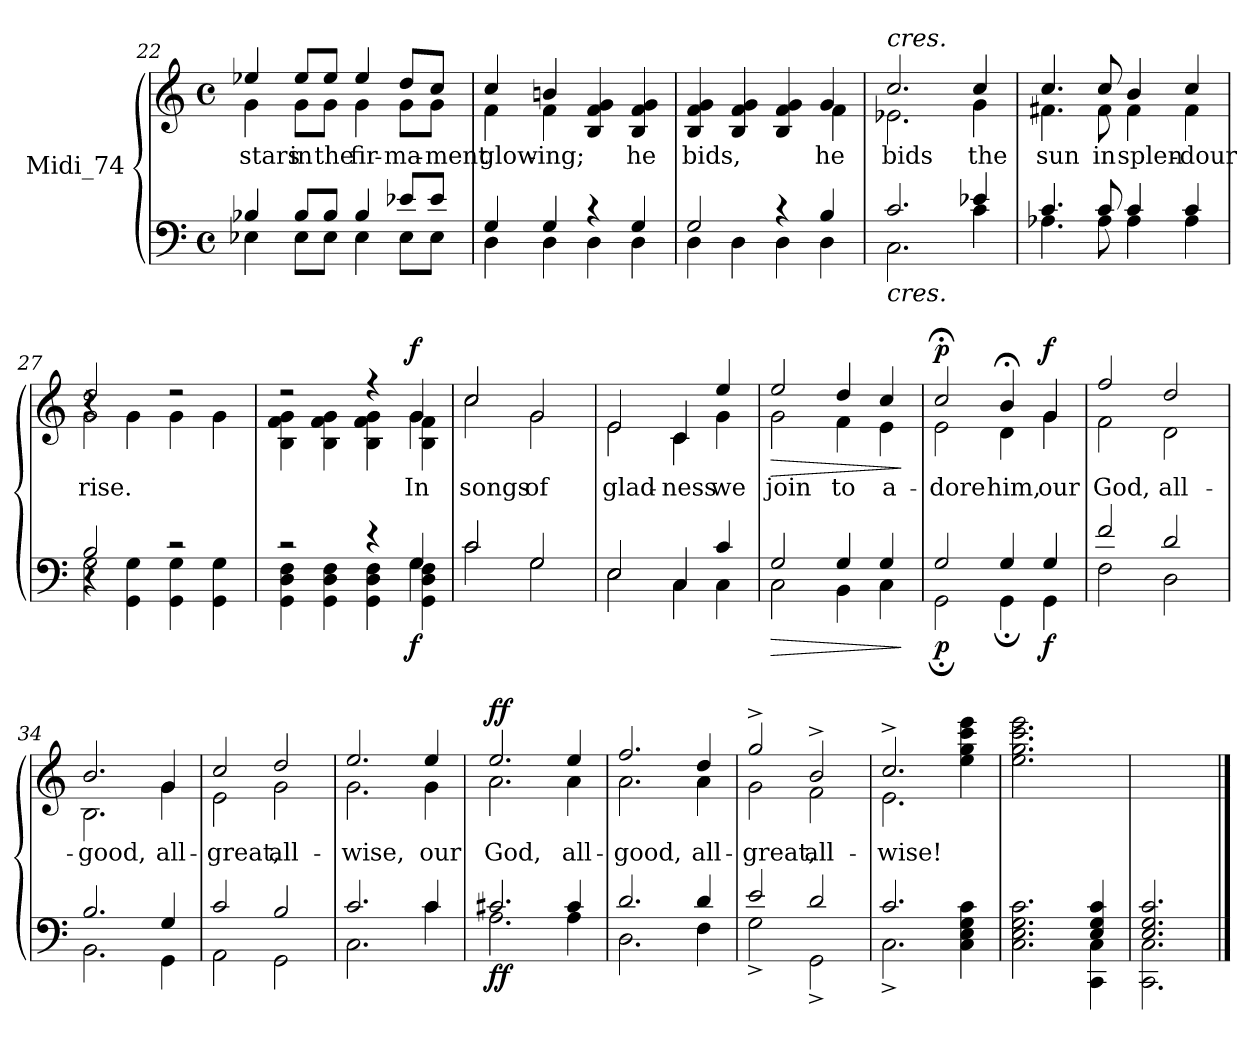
**kern	**dynam	**kern	**text	**dynam
*part2	*part2	*part1	*part1	*part1
*staff2	*staff2	*staff1	*staff1	*staff1
*I"Midi_74	*	*I"Midi_74	*	*
!!LO:LB:g=z
*clefF4	*	*clefG2	*	*
*k[]	*	*k[]	*	*
*C:	*	*C:	*	*
*M4/4	*	*M4/4	*	*
*met(c)	*	*met(c)	*	*
=22	=22	=22	=22	=22
*^	*	*	*	*
!	!	!	!	!LO:LY:b	!
*	*	*	*^	*	*
4B-X/	4E-X\	.	4ee-X/	4g\	stars	.
!	!	!	!	!	!LO:LY:b	!
8B-/L	8E-\L	.	8ee-/L	8g\L	in	.
!	!	!	!	!	!LO:LY:b	!
8B-/J	8E-\J	.	8ee-/J	8g\J	the	.
!	!	!	!	!	!LO:LY:b	!
4B-/	4E-\	.	4ee-/	4g\	fir-	.
!	!	!	!	!	!LO:LY:b	!
8e-X/L	8E-\L	.	8dd/L	8g\L	-ma-	.
!	!	!	!	!	!LO:LY:b	!
8e-/J	8E-\J	.	8cc/J	8g\J	-ment	.
=23	=23	=23	=23	=23	=23	=23
!	!	!	!	!	!LO:LY:b	!
4G/	4D\	.	4cc/	4f\	glow-	.
!	!	!	!	!	!LO:LY:b	!
4G/	4D\	.	4bn/	4f\	-ing;	.
4r	4D\	.	4B/ 4f/ 4g/	2ryy	.	.
!	!	!	!	!	!LO:LY:b	!
4G/	4D\	.	4B/ 4f/ 4g/	.	he	.
=24	=24	=24	=24	=24	=24	=24
!	!	!	!	!	!LO:LY:b	!
2G/	4D\	.	4B/ 4f/ 4g/	2.ryy	bids,	.
.	4D\	.	4B/ 4f/ 4g/	.	.	.
4r	4D\	.	4B/ 4f/ 4g/	.	.	.
!	!	!	!	!	!LO:LY:b	!
4B/	4D\	.	4g/	4f\	he	.
=25	=25	=25	=25	=25	=25	=25
!	!	!	!LO:TX:a:i:t=cres.	!	!	!
!LO:TX:b:i:t=cres.	!	!	!	!	!	!
!	!	!	!	!	!LO:LY:b	!
2.c/	2.C\	.	2.cc/	2.e-X\	bids	.
!	!	!	!	!	!LO:LY:b	!
4e-X/	4c\	.	4cc/	4g\	the	.
!!LO:LB:g=z
=26	=26	=26	=26	=26	=26	=26
*	*^	*	*	*	*	*
!	!	!	!	!	!	!LO:LY:b	!
*	*	*	*	*	*^	*	*
4.c/	4.A-X\	1ryy	.	4.cc/	4.f#X\	1ryy	sun	.
!	!	!	!	!	!	!	!LO:LY:b	!
8c/	8A-\	.	.	8cc/	8f#\	.	in	.
!	!	!	!	!	!	!	!LO:LY:b	!
4c/	4A-\	.	.	4b/	4f#\	.	splen-	.
!	!	!	!	!	!	!	!LO:LY:b	!
4c/	4A-\	.	.	4cc/	4f#\	.	-dour	.
=27	=27	=27	=27	=27	=27	=27	=27	=27
!	!	!	!	!	!	!	!LO:LY:b	!
2B/	2G\	4r	.	2dd/	2g\	4r	rise.	.
.	.	4GG\ 4G\	.	.	.	4g\	.	.
2r	2ryy	4GG\ 4G\	.	2r	2ryy	4g\	.	.
.	.	4GG\ 4G\	.	.	.	4g\	.	.
=28	=28	=28	=28	=28	=28	=28	=28	=28
2r	2.ryy	4GG\ 4D\ 4F\	.	2r	2.ryy	4B\ 4f\ 4g\	.	.
.	.	4GG\ 4D\ 4F\	.	.	.	4B\ 4f\ 4g\	.	.
4r	.	4GG\ 4D\ 4F\	.	4r	.	4B\ 4f\ 4g\	.	.
!	!	!	!LO:DY:b	!	!	!	!LO:LY:b	!LO:DY:a
4G/	4G\	4GG\ 4D\ 4F\	f	4g/	4g\	4B\ 4f\	In	f
=29	=29	=29	=29	=29	=29	=29	=29	=29
!	!	!	!	!	!	!	!LO:LY:b	!
2c/	2c\	1ryy	.	2cc/	2cc\	1ryy	songs	.
!	!	!	!	!	!	!	!LO:LY:b	!
2G/	2G\	.	.	2g/	2g\	.	of	.
=30	=30	=30	=30	=30	=30	=30	=30	=30
!	!	!	!	!	!	!	!LO:LY:b	!
2E/	2E\	1ryy	.	2e/	2e\	1ryy	glad-	.
!	!	!	!	!	!	!	!LO:LY:b	!
4C/	4C\	.	.	4c/	4c\	.	-ness	.
!	!	!	!	!	!	!	!LO:LY:b	!
4c/	4C\	.	.	4ee/	4g\	.	we	.
*	*v	*v	*	*	*	*	*	*
*	*	*	*	*v	*v	*	*
!!LO:LB:g=z
=31	=31	=31	=31	=31	=31	=31
!	!	!LO:HP:b	!	!	!LO:LY:b	!LO:HP:b
2G/	2C\	>	2ee/	2g\	join	>
!	!	!	!	!	!LO:LY:b	!
4G/	4BB\	.	4dd/	4f\	to	.
!	!	!	!	!	!LO:LY:b	!
4G/	4C\	.	4cc/	4e\	a-	.
*v	*v	*	*	*	*	*
*	*	*v	*v	*	*
.	]	.	.	]
=32	=32	=32	=32	=32
*^	*	*	*	*
!	!	!LO:DY:b	!	!LO:LY:b	!LO:DY:a
*	*	*	*^	*	*
2G/	2GG;\	p	2cc;</	2e\	-dore	p
!	!	!	!	!	!LO:LY:b	!
4G/	4GG;\	.	4b;</	4d\	him,	.
!	!	!LO:DY:b	!	!	!LO:LY:b	!LO:DY:a
4G/	4GG\	f	4g/	4g\	our	f
=33	=33	=33	=33	=33	=33	=33
!	!	!	!	!	!LO:LY:b	!
2f/	2F\	.	2ff/	2f\	God,	.
!	!	!	!	!	!LO:LY:b	!
2d/	2D\	.	2dd/	2d\	all-	.
=34	=34	=34	=34	=34	=34	=34
!	!	!	!	!	!LO:LY:b	!
2.B/	2.BB\	.	2.b/	2.B\	-good,	.
!	!	!	!	!	!LO:LY:b	!
4G/	4GG\	.	4g/	4g\	all-	.
=35	=35	=35	=35	=35	=35	=35
!	!	!	!	!	!LO:LY:b	!
2c/	2AA\	.	2cc/	2e\	-great,	.
!	!	!	!	!	!LO:LY:b	!
2B/	2GG\	.	2dd/	2g\	all-	.
!!LO:LB:g=z	!!
=36	=36	=36	=36	=36	=36	=36
!	!	!	!	!	!LO:LY:b	!
2.c/	2.C\	.	2.ee/	2.g\	-wise,	.
!	!	!	!	!	!LO:LY:b	!
4c/	4c\	.	4ee/	4g\	our	.
=37	=37	=37	=37	=37	=37	=37
!	!	!LO:DY:b	!	!	!LO:LY:b	!LO:DY:a
2.c#X/	2.A\	ff	2.ee/	2.a\	God,	ff
!	!	!	!	!	!LO:LY:b	!
4c#/	4A\	.	4ee/	4a\	all-	.
=38	=38	=38	=38	=38	=38	=38
!	!	!	!	!	!LO:LY:b	!
2.d/	2.D\	.	2.ff/	2.a\	-good,	.
!	!	!	!	!	!LO:LY:b	!
4d/	4F\	.	4dd/	4a\	all-	.
=39	=39	=39	=39	=39	=39	=39
!	!	!	!	!	!LO:LY:b	!
2e/	2G^\	.	2gg^/	2g\	-great,	.
!	!	!	!	!	!LO:LY:b	!
2d/	2GG^\	.	2b^/	2f\	all-	.
=40	=40	=40	=40	=40	=40	=40
!	!	!	!	!	!LO:LY:b	!
2.c/	2.C^\	.	2.cc^/	2.e\	-wise!	.
4ryy	4C\ 4E\ 4G\ 4c\	.	4ryy	4ee\ 4gg\ 4ccc\ 4eee\	.	.
=41	=41	=41	=41	=41	=41	=41
2.ryy	2.C\ 2.E\ 2.G\ 2.c\	.	1ryy	2.ee\ 2.gg\ 2.ccc\ 2.eee\	.	.
4E/ 4G/ 4c/	4CC\ 4C\	.	.	4ryy	.	.
=42	=42	=42	=42	=42	=42	=42
2.E/ 2.G/ 2.c/	2.CC\ 2.C\	.	2.ryy	2.ryy	.	.
*v	*v	*	*	*	*	*
*	*	*v	*v	*	*
==	==	==	==	==
*-	*-	*-	*-	*-
